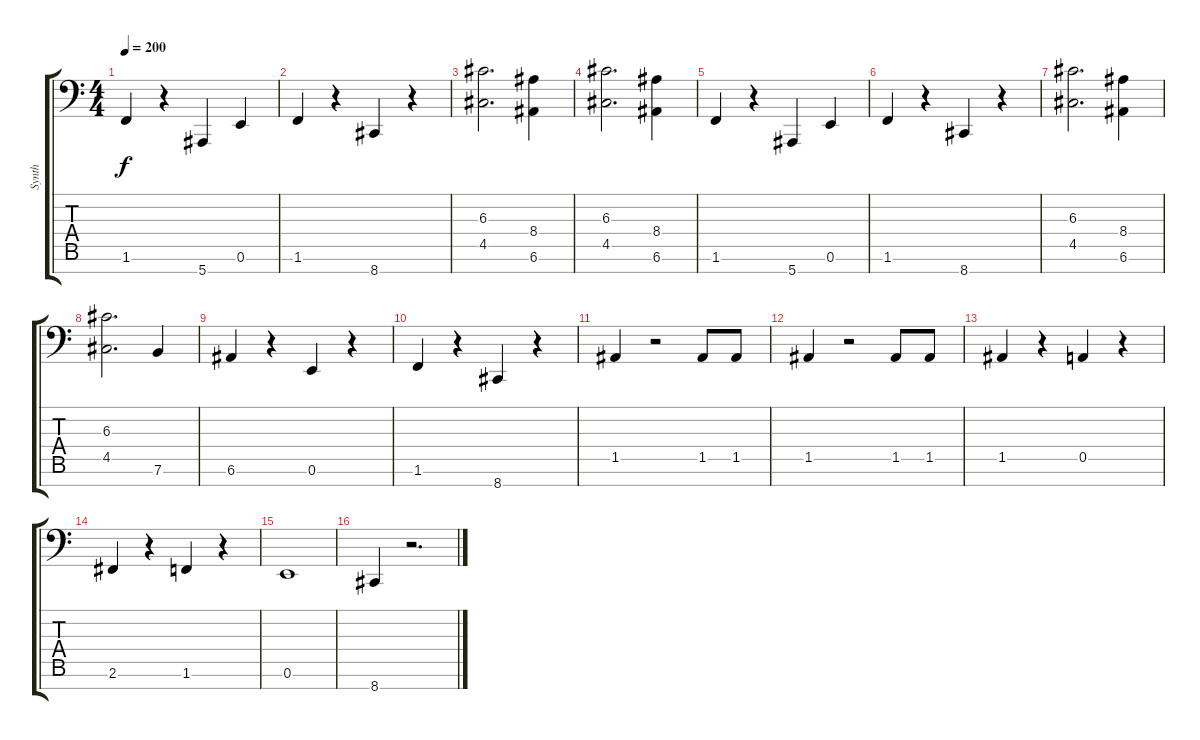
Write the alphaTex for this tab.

\track ("Synth" "Synth") {instrument oboe}
\staff {score tabs}
\tuning (E4 B3 G3 D3 A2 E2 F1) {hide}
\ts (4 4)
\tempo 200
\clef f4
\ks c
1.6.4{dy f} r.4 5.7.4 0.6.4 |
1.6.4 r.4 8.7.4 r.4 |
(6.3 4.5).2{d} (8.4 6.6).4 |
(6.3 4.5).2{d} (8.4 6.6).4 |
1.6.4 r.4 5.7.4 0.6.4 |
1.6.4 r.4 8.7.4 r.4 |
(6.3 4.5).2{d} (8.4 6.6).4 |
(6.3 4.5).2{d} 7.6.4 |
6.6.4 r.4 0.6.4 r.4 |
1.6.4 r.4 8.7.4 r.4 |
1.5.4 r.2 1.5.8 1.5.8 |
1.5.4 r.2 1.5.8 1.5.8 |
1.5.4 r.4 0.5.4 r.4 |
2.6.4 r.4 1.6.4 r.4 |
0.6.1 |
8.7.4 r.2{d}
